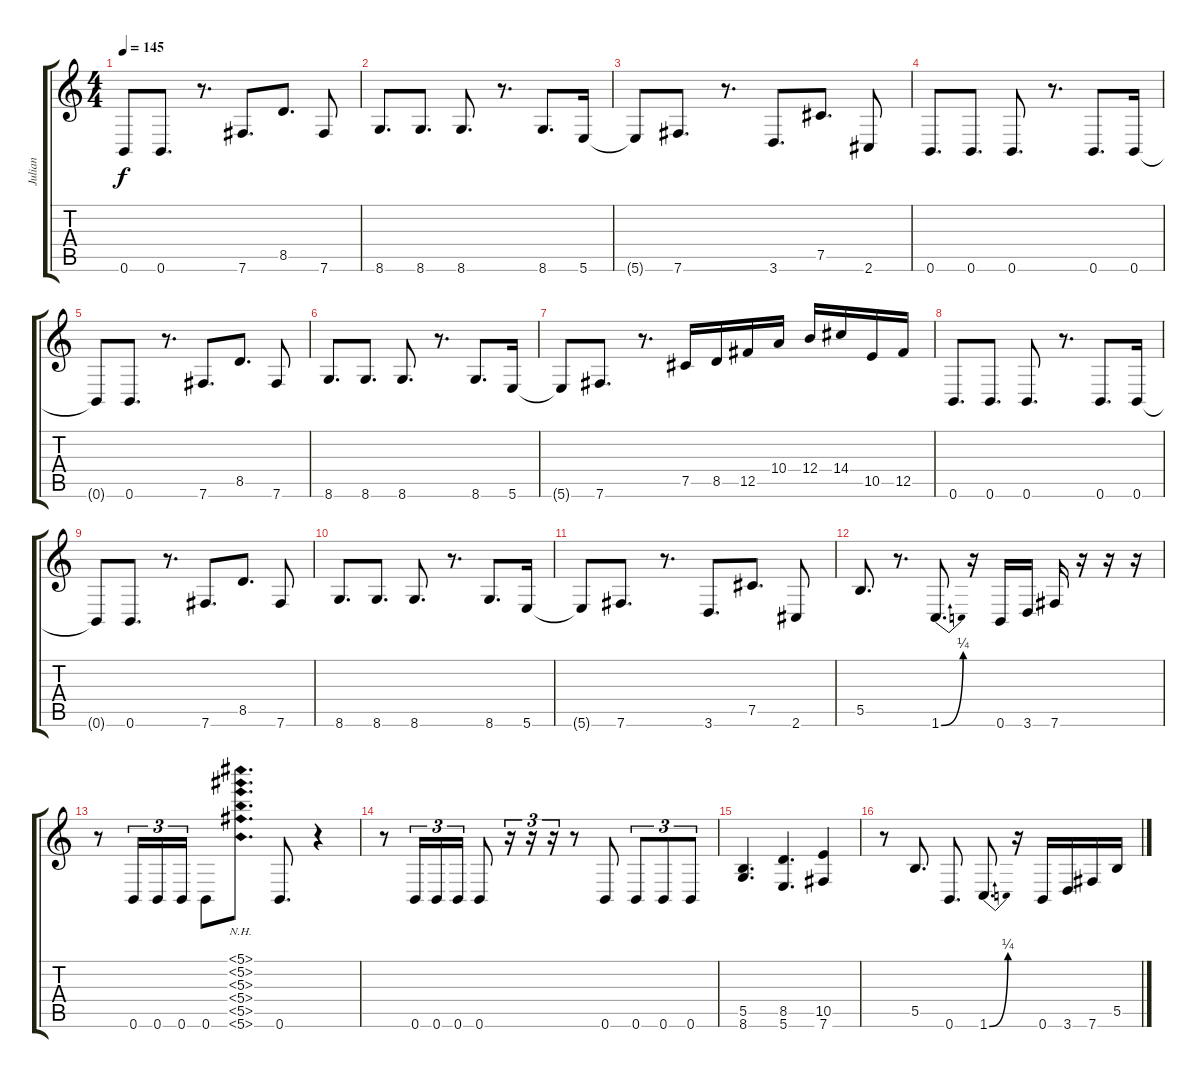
\track ("Julian" "Julian") {instrument overdrivenguitar}
\staff {score tabs}
\tuning (Db4 Ab3 E3 B2 Gb2 B1) {hide}
\ts (4 4)
\tempo 145
\clef g2
\ks c
0.6{t}.8{dy f} 0.6.8{d} r.8{d} 7.6.8{d} 8.5.8{d} 7.6.8 |
8.6.8{d} 8.6.8{d} 8.6.8{d} r.8{d} 8.6.8{d} 5.6.16 |
5.6{t}.8 7.6.8{d} r.8{d} 3.6.8{d} 7.5.8{d} 2.6.8 |
0.6.8{d} 0.6.8{d} 0.6.8{d} r.8{d} 0.6.8{d} 0.6.16 |
0.6{t}.8 0.6.8{d} r.8{d} 7.6.8{d} 8.5.8{d} 7.6.8 |
8.6.8{d} 8.6.8{d} 8.6.8{d} r.8{d} 8.6.8{d} 5.6.16 |
5.6{t}.8 7.6.8{d} r.8{d} 7.5.16 8.5.16 12.5.16 10.4.16 12.4.16 14.4.16 10.5.16 12.5.16 |
0.6.8{d} 0.6.8{d} 0.6.8{d} r.8{d} 0.6.8{d} 0.6.16 |
0.6{t}.8 0.6.8{d} r.8{d} 7.6.8{d} 8.5.8{d} 7.6.8 |
8.6.8{d} 8.6.8{d} 8.6.8{d} r.8{d} 8.6.8{d} 5.6.16 |
5.6{t}.8 7.6.8{d} r.8{d} 3.6.8{d} 7.5.8{d} 2.6.8 |
5.5.8{d} r.8{d} 1.6{be (bend 0 0 60 1)}.8{d} r.16 0.6.16 3.6.16 7.6.16 r.16 r.16 r.16 |
r.8 0.6.16{tu (3 2)} 0.6.16{tu (3 2)} 0.6.16{tu (3 2)} 0.6.8 (5.1{nh} 5.2{nh} 5.3{nh} 5.4{nh} 5.5{nh} 5.6{nh}).8{d} 0.6.8{d} r.4 |
r.8 0.6.16{tu (3 2)} 0.6.16{tu (3 2)} 0.6.16{tu (3 2)} 0.6.8 r.16{tu (3 2)} r.16{tu (3 2)} r.16{tu (3 2)} r.8 0.6.8 0.6.8{tu (3 2)} 0.6.8{tu (3 2)} 0.6.8{tu (3 2)} |
(5.5 8.6).4{d} (8.5 5.6).4{d} (10.5 7.6).4 |
r.8 5.5.8{d} 0.6.8{d} 1.6{be (bend 0 0 60 1)}.8{d} r.16 0.6.16 3.6.16 7.6.16 5.5.16
